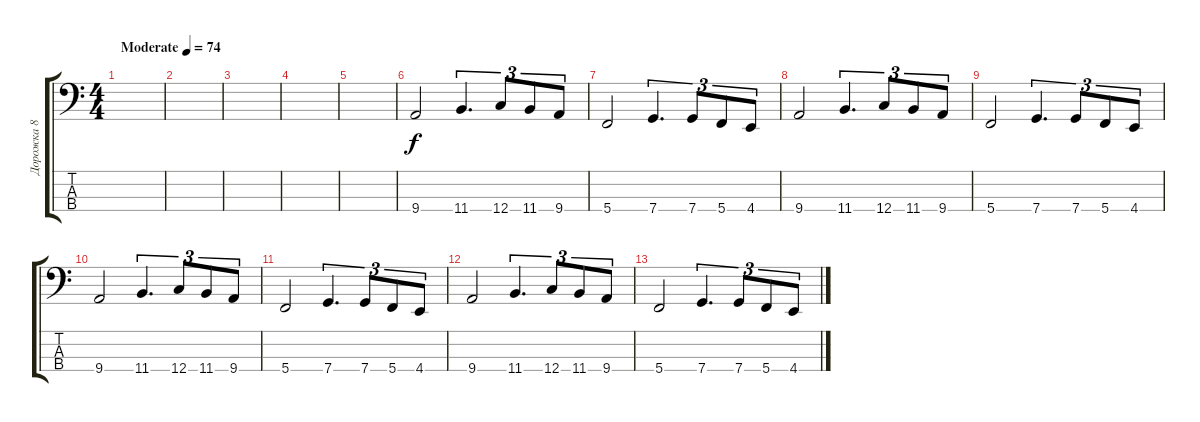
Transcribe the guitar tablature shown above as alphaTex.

\track ("Дорожка 8" "Дорожка 8") {instrument electricbassfinger}
\staff {score tabs}
\tuning (F2 C2 G1 C1) {hide}
\ts (4 4)
\tempo (74 "Moderate")
\clef f4
\ks c
|
|
|
|
|
9.4.2 11.4.4{d tu (3 2)} 12.4.8{tu (3 2)} 11.4.8{tu (3 2)} 9.4.8{tu (3 2)} |
5.4.2 7.4.4{d tu (3 2)} 7.4.8{tu (3 2)} 5.4.8{tu (3 2)} 4.4.8{tu (3 2)} |
9.4.2 11.4.4{d tu (3 2)} 12.4.8{tu (3 2)} 11.4.8{tu (3 2)} 9.4.8{tu (3 2)} |
5.4.2 7.4.4{d tu (3 2)} 7.4.8{tu (3 2)} 5.4.8{tu (3 2)} 4.4.8{tu (3 2)} |
9.4.2 11.4.4{d tu (3 2)} 12.4.8{tu (3 2)} 11.4.8{tu (3 2)} 9.4.8{tu (3 2)} |
5.4.2 7.4.4{d tu (3 2)} 7.4.8{tu (3 2)} 5.4.8{tu (3 2)} 4.4.8{tu (3 2)} |
9.4.2 11.4.4{d tu (3 2)} 12.4.8{tu (3 2)} 11.4.8{tu (3 2)} 9.4.8{tu (3 2)} |
5.4.2 7.4.4{d tu (3 2)} 7.4.8{tu (3 2)} 5.4.8{tu (3 2)} 4.4.8{tu (3 2)}
